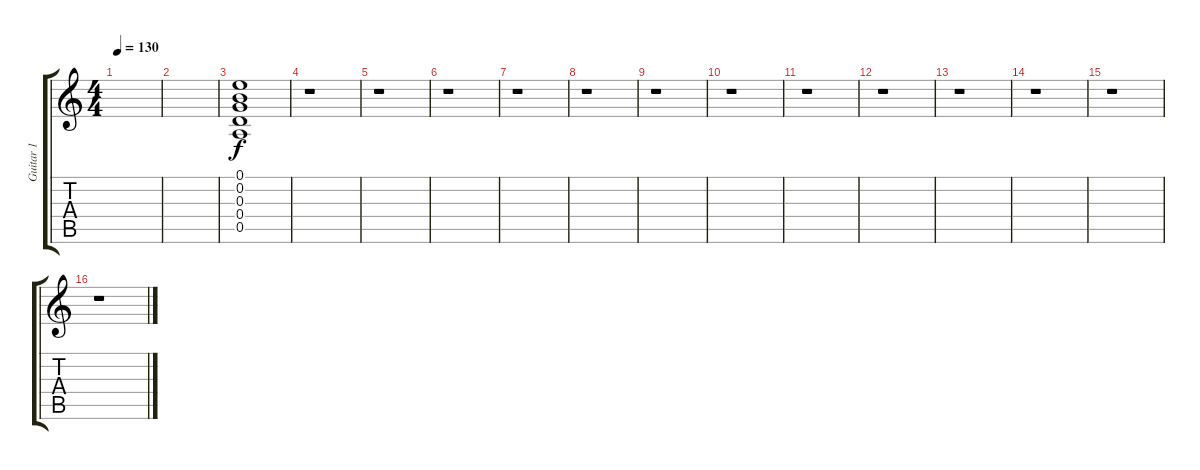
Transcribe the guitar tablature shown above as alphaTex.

\track ("Guitar 1" "Guitar 1") {instrument distortionguitar}
\staff {score tabs}
\tuning (E4 B3 G3 D3 A2 E2) {hide}
\ts (4 4)
\tempo 130
\clef g2
\ks c
|
|
(0.1 0.2 0.3 0.4 0.5).1 |
r.1 |
r.1 |
r.1 |
r.1 |
r.1 |
r.1 |
r.1 |
r.1 |
r.1 |
r.1 |
r.1 |
r.1 |
r.1
